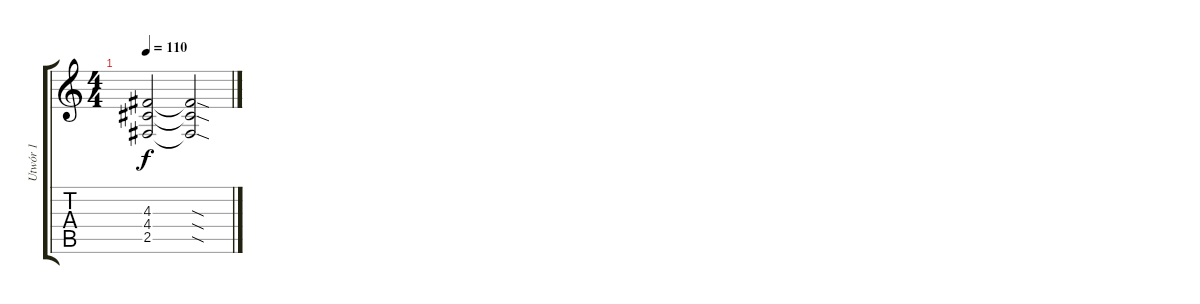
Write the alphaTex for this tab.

\track ("Utwór 1" "Utwór 1") {instrument distortionguitar}
\staff {score tabs}
\tuning (B3 Gb3 D3 A2 E2 B1) {hide}
\ts (4 4)
\tempo 110
\clef g2
\ks c
(4.3 4.4 2.5).2{dy f} (4.3{sod t} 4.4{sod t} 2.5{sod t}).2
